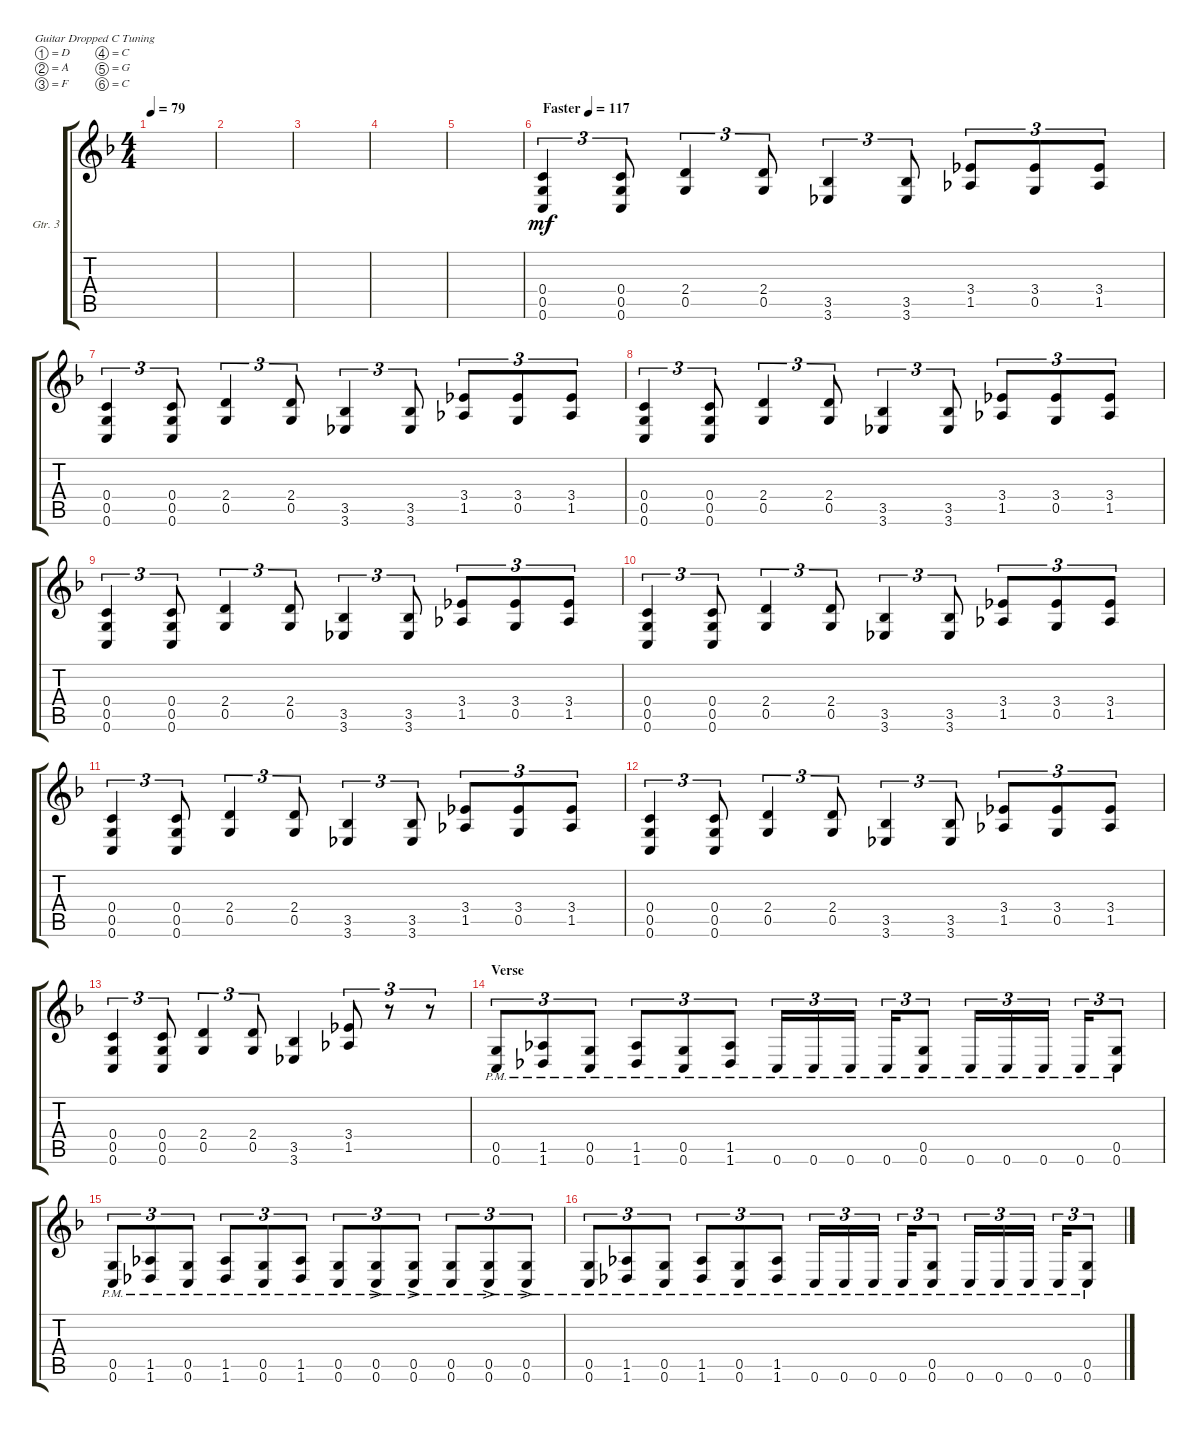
\defaultSystemsLayout 4
\bracketExtendMode groupsimilarinstruments
\firstSystemTrackNameOrientation horizontal
\otherSystemsTrackNameOrientation horizontal
\track ("Electric Guitar" "Gtr. 3") {instrument distortionguitar}
\staff {score tabs}
\tuning (D4 A3 F3 C3 G2 C2)
\ts (4 4)
\tempo 79
\clef g2
\ks f
|
|
|
|
|
\tempo (117 "Faster")
(0.6 0.5 0.4).4{tu (3 2) dy mf} (0.4 0.5 0.6).8{tu (3 2)} (0.5 2.4).4{tu (3 2)} (2.4 0.5).8{tu (3 2)} (3.5 3.6).4{tu (3 2)} (3.6 3.5).8{tu (3 2)} (1.5 3.4).8{tu (3 2)} (0.5 3.4).8{tu (3 2)} (1.5 3.4).8{tu (3 2)} |
(0.6 0.5 0.4).4{tu (3 2)} (0.4 0.5 0.6).8{tu (3 2)} (0.5 2.4).4{tu (3 2)} (2.4 0.5).8{tu (3 2)} (3.5 3.6).4{tu (3 2)} (3.6 3.5).8{tu (3 2)} (1.5 3.4).8{tu (3 2)} (0.5 3.4).8{tu (3 2)} (1.5 3.4).8{tu (3 2)} |
(0.6 0.5 0.4).4{tu (3 2)} (0.4 0.5 0.6).8{tu (3 2)} (0.5 2.4).4{tu (3 2)} (2.4 0.5).8{tu (3 2)} (3.5 3.6).4{tu (3 2)} (3.6 3.5).8{tu (3 2)} (1.5 3.4).8{tu (3 2)} (0.5 3.4).8{tu (3 2)} (1.5 3.4).8{tu (3 2)} |
(0.6 0.5 0.4).4{tu (3 2)} (0.4 0.5 0.6).8{tu (3 2)} (0.5 2.4).4{tu (3 2)} (2.4 0.5).8{tu (3 2)} (3.5 3.6).4{tu (3 2)} (3.6 3.5).8{tu (3 2)} (1.5 3.4).8{tu (3 2)} (0.5 3.4).8{tu (3 2)} (1.5 3.4).8{tu (3 2)} |
(0.6 0.5 0.4).4{tu (3 2)} (0.4 0.5 0.6).8{tu (3 2)} (0.5 2.4).4{tu (3 2)} (2.4 0.5).8{tu (3 2)} (3.5 3.6).4{tu (3 2)} (3.6 3.5).8{tu (3 2)} (1.5 3.4).8{tu (3 2)} (0.5 3.4).8{tu (3 2)} (1.5 3.4).8{tu (3 2)} |
(0.6 0.5 0.4).4{tu (3 2)} (0.4 0.5 0.6).8{tu (3 2)} (0.5 2.4).4{tu (3 2)} (2.4 0.5).8{tu (3 2)} (3.5 3.6).4{tu (3 2)} (3.6 3.5).8{tu (3 2)} (1.5 3.4).8{tu (3 2)} (0.5 3.4).8{tu (3 2)} (1.5 3.4).8{tu (3 2)} |
(0.4 0.5 0.6).4{tu (3 2)} (0.6 0.5 0.4).8{tu (3 2)} (0.5 2.4).4{tu (3 2)} (2.4 0.5).8{tu (3 2)} (3.5 3.6).4{tu (3 2)} (3.6 3.5).8{tu (3 2)} (1.5 3.4).8{tu (3 2)} (0.5 3.4).8{tu (3 2)} (1.5 3.4).8{tu (3 2)} |
(0.5 0.6 0.4).4{tu (3 2)} (0.4 0.5 0.6).8{tu (3 2)} (0.5 2.4).4{tu (3 2)} (2.4 0.5).8{tu (3 2)} (3.5 3.6).4 (1.5 3.4).8{tu (3 2)} r.8{tu (3 2)} r.8{tu (3 2)} |
\section ("" "Verse")
(0.6{pm} 0.5{pm}).8{tu (3 2)} (1.5{pm} 1.6{pm}).8{tu (3 2)} (0.6{pm} 0.5{pm}).8{tu (3 2)} (1.5{pm} 1.6{pm}).8{tu (3 2)} (0.6{pm} 0.5{pm}).8{tu (3 2)} (1.5{pm} 1.6{pm}).8{tu (3 2)} 0.6{pm}.16{tu (3 2)} 0.6{pm}.16{tu (3 2)} 0.6{pm}.16{tu (3 2)} 0.6{pm}.16{tu (3 2)} (0.6{pm} 0.5{pm}).8{tu (3 2)} 0.6{pm}.16{tu (3 2)} 0.6{pm}.16{tu (3 2)} 0.6{pm}.16{tu (3 2)} 0.6{pm}.16{tu (3 2)} (0.6{pm} 0.5{pm}).8{tu (3 2)} |
(0.6{pm} 0.5{pm}).8{tu (3 2)} (1.5{pm} 1.6{pm}).8{tu (3 2)} (0.5{pm} 0.6{pm}).8{tu (3 2)} (1.5{pm} 1.6{pm}).8{tu (3 2)} (0.5{pm} 0.6{pm}).8{tu (3 2)} (1.5{pm} 1.6{pm}).8{tu (3 2)} (0.5{pm} 0.6{pm}).8{tu (3 2)} (0.5{ac pm} 0.6{ac pm}).8{tu (3 2)} (0.5{ac pm} 0.6{ac pm}).8{tu (3 2)} (0.5{pm} 0.6{pm}).8{tu (3 2)} (0.5{ac pm} 0.6{ac pm}).8{tu (3 2)} (0.5{ac pm} 0.6{ac pm}).8{tu (3 2)} |
(0.6{pm} 0.5{pm}).8{tu (3 2)} (1.6{pm} 1.5{pm}).8{tu (3 2)} (0.6{pm} 0.5{pm}).8{tu (3 2)} (1.6{pm} 1.5{pm}).8{tu (3 2)} (0.6{pm} 0.5{pm}).8{tu (3 2)} (1.6{pm} 1.5{pm}).8{tu (3 2)} 0.6{pm}.16{tu (3 2)} 0.6{pm}.16{tu (3 2)} 0.6{pm}.16{tu (3 2)} 0.6{pm}.16{tu (3 2)} (0.6{pm} 0.5{pm}).8{tu (3 2)} 0.6{pm}.16{tu (3 2)} 0.6{pm}.16{tu (3 2)} 0.6{pm}.16{tu (3 2)} 0.6{pm}.16{tu (3 2)} (0.6{pm} 0.5{pm}).8{tu (3 2)}
